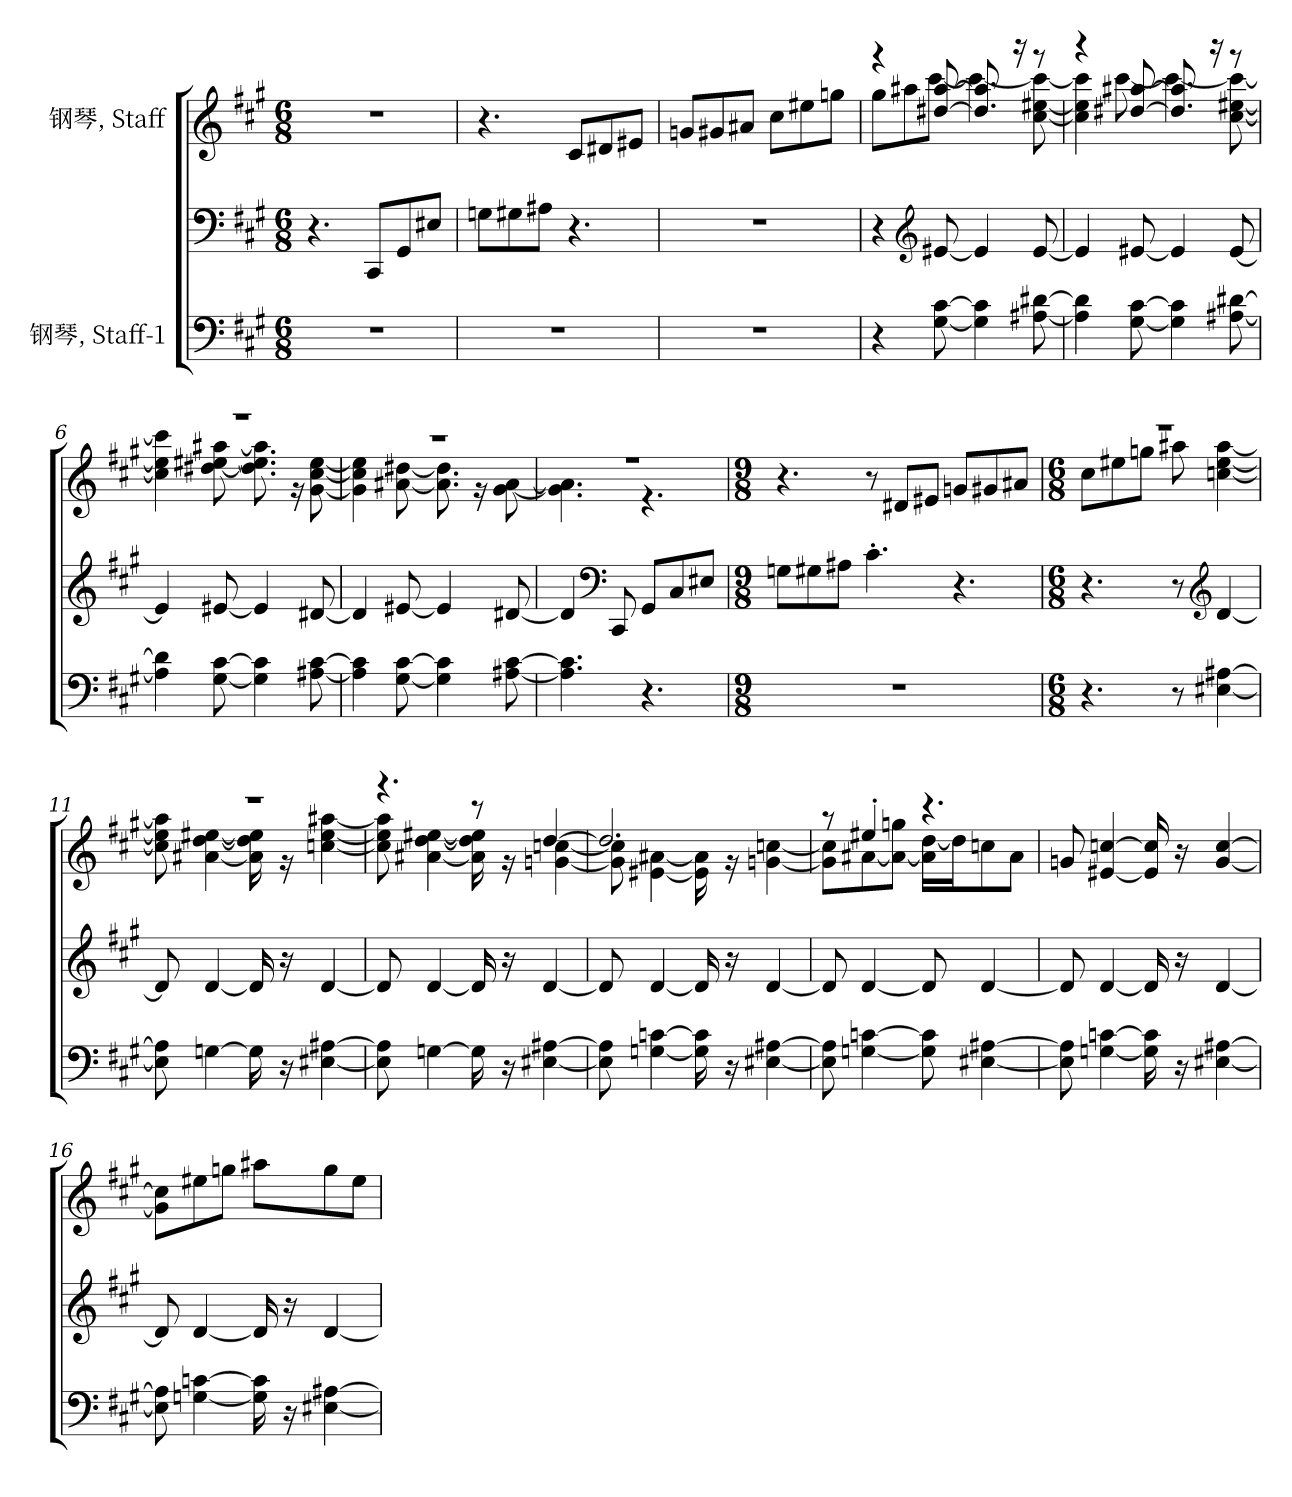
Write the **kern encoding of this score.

**kern	**kern	**kern
*part2	*part2	*part1
*staff3	*staff2	*staff1
*I"钢琴, Staff-1	*	*I"钢琴, Staff
*clefF4	*clefF4	*clefG2
*k[f#c#g#]	*k[f#c#g#]	*k[f#c#g#]
*M6/8	*M6/8	*M6/8
=1	=1	=1
2.r	4.r	2.r
.	8CC#/L	.
.	8GG#/	.
.	8E#X/J	.
=2	=2	=2
2.r	8Gn\L	4.r
.	8G#X\	.
.	8A#X\J	.
.	4.r	8c#/L
.	.	8d#X/
.	.	8e#X/J
=3	=3	=3
2.r	2.r	8gn/L
.	.	8g#X/
.	.	8a#X/J
.	.	8cc#\L
.	.	8ee#X\
.	.	8ggn\J
!!LO:LB:g=z
=4	=4	=4
*	*	*^
4r	4r	4r	8gg#\L
.	.	.	8aa#X\
*	*clefG2	*	*
[8G#\ [8c#\	[8e#X/	[8dd#X/ [8aa#/	[8ccc#\J
4G#\] 4c#\]	4e#/]	8.dd#/] 8.aa#/]	4ccc#\_
.	.	16r	.
[8A#X\ [8d#X\	[8e#/	8r	[8cc#\ [8ee#X\ 8ccc#\_
=5	=5	=5	=5
4A#\] 4d#\]	4e#/]	4r	4cc#\] 4ee#\] 4ccc#\]
[8G#\ [8c#\	[8e#X/	[8dd#X/ [8aa#X/	[8ccc#\
4G#\] 4c#\]	4e#/]	8.dd#/] 8.aa#/]	4ccc#\_
.	.	16r	.
[8A#X\ [8d#X\	[8e#/	8r	[8cc#\ [8ee#X\ 8ccc#\_
=6	=6	=6	=6
4A#\] 4d#\]	4e#/]	2.r	4cc#\] 4ee#\] 4ccc#\]
[8G#\ [8c#\	[8e#X/	.	[8dd#X\ [8ee#X\ [8aa#X\
4G#\] 4c#\]	4e#/]	.	8.dd#\] 8.ee#\] 8.aa#\]
.	.	.	16r
[8A#X\ [8c#\	[8d#X/	.	[8g#\ [8cc#\ [8ee#\
!!LO:LB:g=z	!!
=7	=7	=7	=7
4A#\] 4c#\]	4d#/]	2.r	4g#\] 4cc#\] 4ee#\]
[8G#\ [8c#\	[8e#X/	.	[8a#X\ [8dd#X\
4G#\] 4c#\]	4e#/]	.	8.a#\] 8.dd#\]
.	.	.	16r
[8A#X\ [8c#\	[8d#X/	.	[8g#\ [8a#\
=8	=8	=8	=8
4.A#\] 4.c#\]	4d#/]	2.r	4.g#\] 4.a#\]
*	*clefF4	*	*
.	8CC#/	.	.
4.r	8GG#/L	.	4.r
.	8C#/	.	.
.	8E#X/J	.	.
*	*	*v	*v
=9	=9	=9
*M9/8	*M9/8	*M9/8
8%9r	8Gn\L	4.r
.	8G#X\	.
.	8A#X\J	.
.	4.c#'\	8r
.	.	8d#X/L
.	.	8e#X/J
.	4.r	8gn/L
.	.	8g#X/
.	.	8a#X/J
!!LO:LB:g=z
=10	=10	=10
*M6/8	*M6/8	*M6/8
*	*	*^
4.r	4.r	2.r	8cc#\L
.	.	.	8ee#X\
.	.	.	8ggn\J
8r	8r	.	8aa#X\
*	*clefG2	*	*
[4E#X\ [4A#X\	[4d/	.	[4ccn\ [4ee#\ [4aa#\
=11	=11	=11	=11
8E#\] 8A#\]	8d/]	2.r	8cc\] 8ee#\] 8aa#\]
[4Gn\	[4d/	.	[4a#X\ [4dd\ [4ee#X\
16G\]	16d/]	.	16a#\] 16dd\] 16ee#\]
16r	16r	.	16r
[4E#X\ [4A#X\	[4d/	.	[4ccn\ [4ee#\ [4aa#X\
=12	=12	=12	=12
8E#\] 8A#\]	8d/]	4.r	8cc\] 8ee#\] 8aa#\]
[4Gn\	[4d/	.	[4a#X\ [4dd\ [4ee#X\
16G\]	16d/]	8r	16a#\] 16dd\] 16ee#\]
16r	16r	.	16r
[4E#X\ [4A#X\	[4d/	[4dd/	[4gn\ [4ccn\
!!LO:PB:g=z	!!
=13	=13	=13	=13
8E#\] 8A#\]	8d/]	2.dd/]	8g\] 8cc\]
[4Gn\ [4cn\	[4d/	.	[4e#X\ [4a#X\
16G\] 16c\]	16d/]	.	16e#\] 16a#\]
16r	16r	.	16r
[4E#X\ [4A#X\	[4d/	.	[4gn\ [4ccn\
=14	=14	=14	=14
8E#\] 8A#\]	8d/]	8r	8g\] 8cc\]L
[4Gn\ [4cn\	[4d/	4ee#X'/	[8a#X\
.	.	.	8a#\_ 8ggn\J
8G\] 8c\]	8d/]	4.r	16a#\] [16dd\LL
.	.	.	16dd\J]
[4E#X\ [4A#X\	[4d/	.	8ccn\
.	.	.	8a#\J
*	*	*v	*v
=15	=15	=15
8E#\] 8A#\]	8d/]	8gn/
[4Gn\ [4cn\	[4d/	[4e#X/ [4ccn/
16G\] 16c\]	16d/]	16e#/] 16cc/]
16r	16r	16r
[4E#X\ [4A#X\	[4d/	[4g/ [4cc/
!!LO:LB:g=z
=16	=16	=16
8E#\] 8A#\]	8d/]	8g\] 8cc\]L
[4Gn\ [4cn\	[4d/	8ee#X\
.	.	8ggn\J
16G\] 16c\]	16d/]	8aa#X\L
16r	16r	.
[4E#X\ [4A#X\	[4d/	8gg\
.	.	8ee#\J
=	=	=
*-	*-	*-
